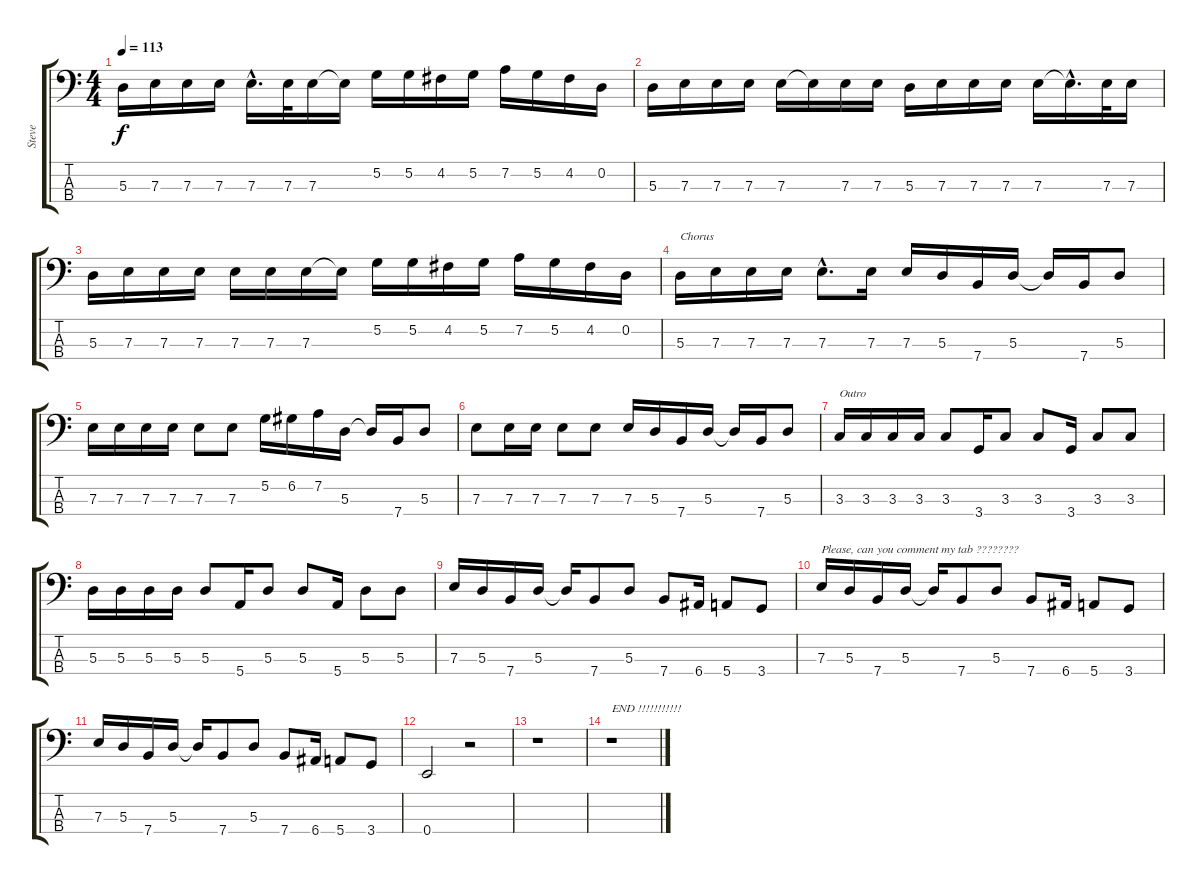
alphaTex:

\track ("Steve" "Steve") {instrument electricbassfinger}
\staff {score tabs}
\tuning (G2 D2 A1 E1) {hide}
\ts (4 4)
\tempo 113
\clef f4
\ks c
5.3.16{dy f} 7.3.16 7.3.16 7.3.16 7.3{hac}.16{d} 7.3.32 7.3.16 7.3{t}.16 5.2.16 5.2.16 4.2.16 5.2.16 7.2.16 5.2.16 4.2.16 0.2.16 |
5.3.16 7.3.16 7.3.16 7.3.16 7.3.16 7.3{t}.16 7.3.16 7.3.16 5.3.16 7.3.16 7.3.16 7.3.16 7.3.16 7.3{hac t}.16{d} 7.3.32 7.3.16 |
5.3.16 7.3.16 7.3.16 7.3.16 7.3.16 7.3.16 7.3.16 7.3{t}.16 5.2.16 5.2.16 4.2.16 5.2.16 7.2.16 5.2.16 4.2.16 0.2.16 |
5.3.16{txt "Chorus"} 7.3.16 7.3.16 7.3.16 7.3{hac}.8{d} 7.3.16 7.3.16 5.3.16 7.4.16 5.3.16 5.3{t}.16 7.4.16 5.3.8 |
7.3.16 7.3.16 7.3.16 7.3.16 7.3.8 7.3.8 5.2.16 6.2.16 7.2.16 5.3.16 5.3{t}.16 7.4.16 5.3.8 |
7.3.8 7.3.16 7.3.16 7.3.8 7.3.8 7.3.16 5.3.16 7.4.16 5.3.16 5.3{t}.16 7.4.16 5.3.8 |
3.3.16{txt "Outro"} 3.3.16 3.3.16 3.3.16 3.3.8 3.4.16 3.3.8 3.3.8 3.4.16 3.3.8 3.3.8 |
5.3.16 5.3.16 5.3.16 5.3.16 5.3.8 5.4.16 5.3.8 5.3.8 5.4.16 5.3.8 5.3.8 |
7.3.16 5.3.16 7.4.16 5.3.16 5.3{t}.16 7.4.8 5.3.8 7.4.8 6.4.16 5.4.8 3.4.8 |
7.3.16{txt "Please, can you comment my tab ????????"} 5.3.16 7.4.16 5.3.16 5.3{t}.16 7.4.8 5.3.8 7.4.8 6.4.16 5.4.8 3.4.8 |
7.3.16 5.3.16 7.4.16 5.3.16 5.3{t}.16 7.4.8 5.3.8 7.4.8 6.4.16 5.4.8 3.4.8 |
0.4.2 r.2 |
r.1 |
r.1{txt "END !!!!!!!!!!!"}
